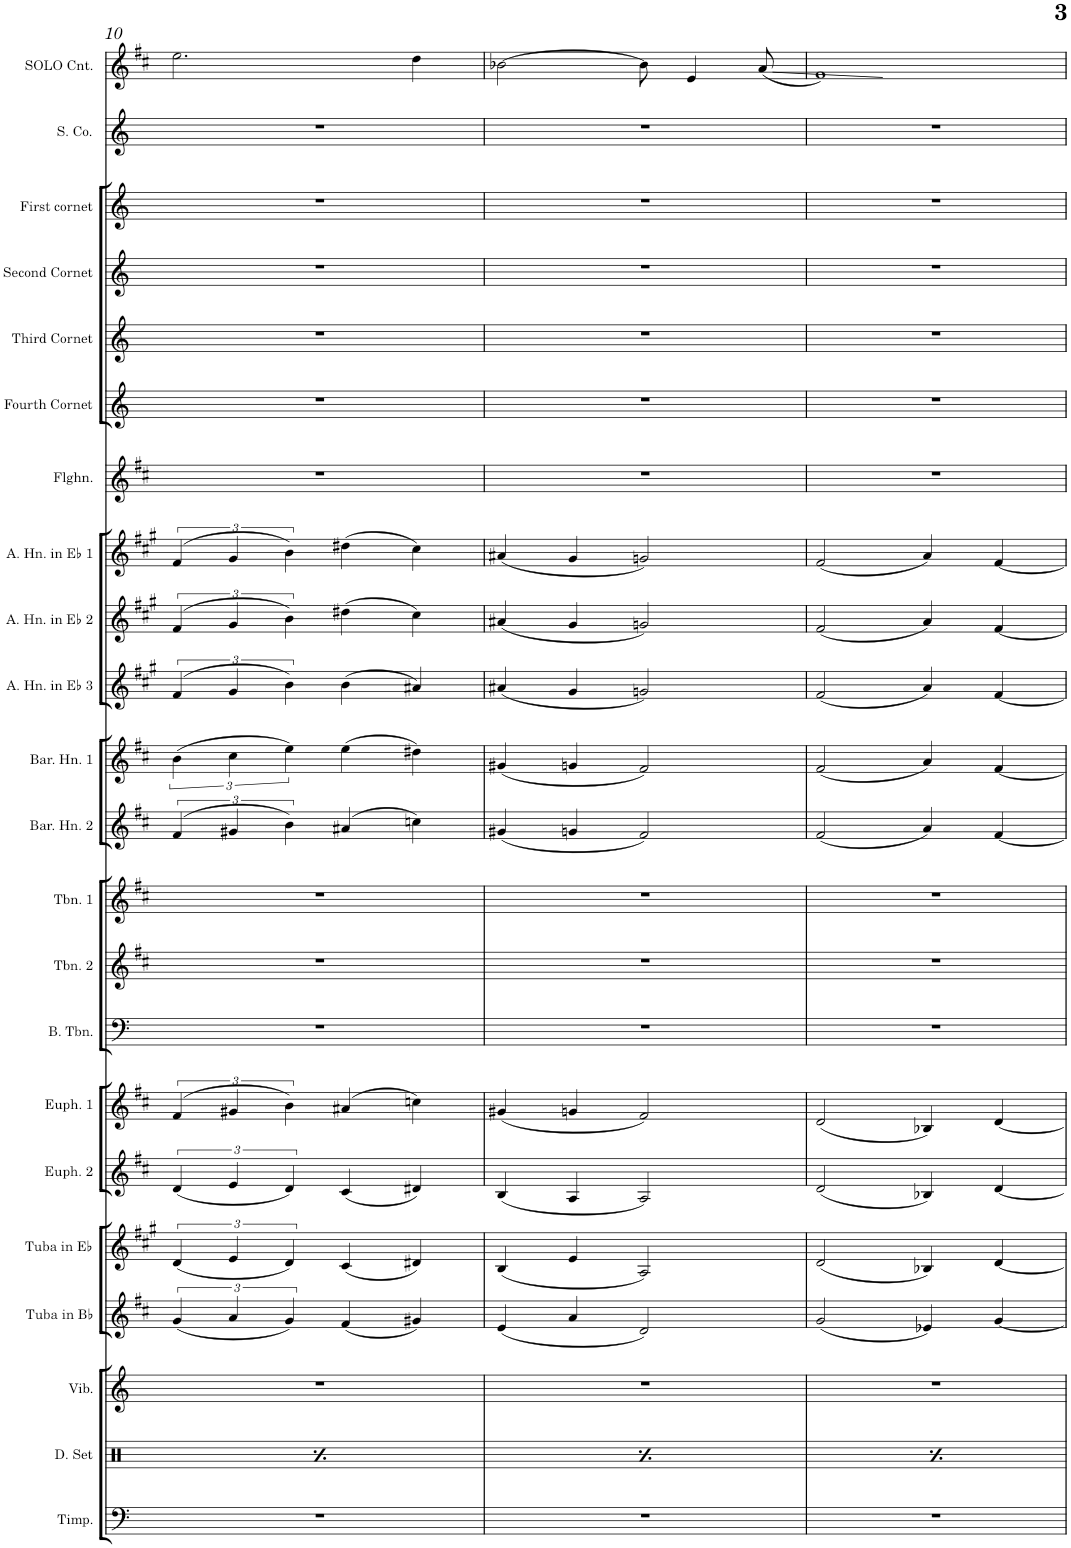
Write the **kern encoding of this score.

**kern	**kern	**dynam	**kern	**kern	**kern	**kern	**kern	**kern	**kern	**kern	**kern	**kern	**kern	**kern	**kern	**kern	**kern	**kern	**kern	**kern	**kern	**kern
*part22	*part21	*part21	*part20	*part19	*part18	*part17	*part16	*part15	*part14	*part13	*part12	*part11	*part10	*part9	*part8	*part7	*part6	*part5	*part4	*part3	*part2	*part1
*staff22	*staff21	*staff21	*staff20	*staff19	*staff18	*staff17	*staff16	*staff15	*staff14	*staff13	*staff12	*staff11	*staff10	*staff9	*staff8	*staff7	*staff6	*staff5	*staff4	*staff3	*staff2	*staff1
*I"Timpani	*I"Drumset	*	*I"Vibraphone	*I"Tuba in Bb	*I"Tuba in Eb	*I"Euphonium 2	*I"Euphonium 1	*I"Bass Trombone	*I"Trombone 2	*I"Trombone 1	*I"Baritone Horn 2	*I"Baritone Horn 1	*I"Alto Horn in Eb 3	*I"Alto Horn in Eb 2	*I"Alto Horn in Eb 1	*I"Flugelhorn	*I"Fourth Cornet	*I"Third Cornet	*I"Second Cornet	*I"First Cornet	*I"Soprano Cornet	*I"SOLO Cornet
*I'Timp.	*I'D. Set	*	*I'Vib.	*I'Tuba in Bb	*I'Tuba in Eb	*I'Euph. 2	*I'Euph. 1	*I'B. Tbn.	*I'Tbn. 2	*I'Tbn. 1	*I'Bar. Hn. 2	*I'Bar. Hn. 1	*I'A. Hn. in Eb 3	*I'A. Hn. in Eb 2	*I'A. Hn. in Eb 1	*I'Flghn.	*I'Fourth Cornet	*I'Third Cornet	*I'Second Cornet	*I'First cornet	*I'S. Co.	*I'SOLO Cnt.
!!LO:PB:g=z
*clefF4	*clefX	*	*clefG2	*clefG2	*clefG2	*clefG2	*clefG2	*clefF4	*clefG2	*clefG2	*clefG2	*clefG2	*clefG2	*clefG2	*clefG2	*clefG2	*clefG2	*clefG2	*clefG2	*clefG2	*clefG2	*clefG2
*	*	*	*	*Trd15c26	*Trd12c21	*Trd8c14	*Trd8c14	*	*Trd8c14	*Trd8c14	*Trd8c14	*Trd8c14	*Trd5c9	*Trd5c9	*Trd5c9	*Trd1c2	*Trd1c2	*Trd1c2	*Trd1c2	*Trd1c2	*Trd1c2	*Trd1c2
*k[]	*k[]	*	*k[]	*k[f#c#]	*k[f#c#g#]	*k[f#c#]	*k[f#c#]	*k[]	*k[f#c#]	*k[f#c#]	*k[f#c#]	*k[f#c#]	*k[f#c#g#]	*k[f#c#g#]	*k[f#c#g#]	*k[f#c#]	*k[]	*k[]	*k[]	*k[]	*k[]	*k[f#c#]
*M4/4	*M4/4	*	*M4/4	*M4/4	*M4/4	*M4/4	*M4/4	*M4/4	*M4/4	*M4/4	*M4/4	*M4/4	*M4/4	*M4/4	*M4/4	*M4/4	*M4/4	*M4/4	*M4/4	*M4/4	*M4/4	*M4/4
=10	=10	=10	=10	=10	=10	=10	=10	=10	=10	=10	=10	=10	=10	=10	=10	=10	=10	=10	=10	=10	=10	=10
*	*^	*	*	*	*	*	*	*	*	*	*	*	*	*	*	*	*	*	*	*	*	*
!	!	!	!LO:DY:b	!	!	!	!	!	!	!	!	!	!	!	!	!	!	!	!	!	!	!	!
1r	4Ree/	4r	p	1r	(6g/	(6d/	(6d/	(6f#/	1r	1r	1r	(6f#/	(6b\	(6f#/	(6f#/	(6f#/	1r	1r	1r	1r	1r	1r	2.ee\
.	.	.	.	.	6a/	6e/	6e/	6g#X/	.	.	.	6g#X/	6cc#\	6g#/	6g#/	6g#/	.	.	.	.	.	.	.
.	8.Rff/L	4Rcc/	.	.	.	.	.	.	.	.	.	.	.	.	.	.	.	.	.	.	.	.	.
.	.	.	.	.	6g/)	6d/)	6d/)	6b\)	.	.	.	6b\)	6ee\)	6b\)	6b\)	6b\)	.	.	.	.	.	.	.
.	16Rff/Jk	.	.	.	.	.	.	.	.	.	.	.	.	.	.	.	.	.	.	.	.	.	.
.	4Rff/	4r	.	.	(4f#/	(4c#/	(4c#/	(4a#X/	.	.	.	(4a#X/	(4ee\	(4b\	(4dd#X\	(4dd#X\	.	.	.	.	.	.	.
.	8.Rff/L	4Rcc/	.	.	4g#X/)	4d#X/)	4d#X/)	4ccn\)	.	.	.	4ccn\)	4dd#X\)	4a#X/)	4cc#\)	4cc#\)	.	.	.	.	.	.	4dd\
.	16Rff/Jk	.	.	.	.	.	.	.	.	.	.	.	.	.	.	.	.	.	.	.	.	.	.
=11	=11	=11	=11	=11	=11	=11	=11	=11	=11	=11	=11	=11	=11	=11	=11	=11	=11	=11	=11	=11	=11	=11	=11
!	!	!	!LO:DY:b	!	!	!	!	!	!	!	!	!	!	!	!	!	!	!	!	!	!	!	!
1r	4Ree/	4r	p	1r	(4e/	(4B/	(4B/	(4g#X/	1r	1r	1r	(4g#X/	(4g#X/	(4a#X/	(4a#X/	(4a#X/	1r	1r	1r	1r	1r	1r	[2b-X\
.	8.Rff/L	4Rcc/	.	.	4a/	4e/	4A/	4gn/	.	.	.	4gn/	4gn/	4g#/	4g#/	4g#/	.	.	.	.	.	.	.
.	16Rff/Jk	.	.	.	.	.	.	.	.	.	.	.	.	.	.	.	.	.	.	.	.	.	.
.	4Rff/	4r	.	.	2d/)	2A/)	2A/)	2f#/)	.	.	.	2f#/)	2f#/)	2gn/)	2gn/)	2gn/)	.	.	.	.	.	.	8b-\]
.	.	.	.	.	.	.	.	.	.	.	.	.	.	.	.	.	.	.	.	.	.	.	4e/
.	8.Rff/L	4Rcc/	.	.	.	.	.	.	.	.	.	.	.	.	.	.	.	.	.	.	.	.	.
.	.	.	.	.	.	.	.	.	.	.	.	.	.	.	.	.	.	.	.	.	.	.	(8a/
.	16Rff/Jk	.	.	.	.	.	.	.	.	.	.	.	.	.	.	.	.	.	.	.	.	.	.
=12	=12	=12	=12	=12	=12	=12	=12	=12	=12	=12	=12	=12	=12	=12	=12	=12	=12	=12	=12	=12	=12	=12	=12
!	!	!	!LO:DY:b	!	!	!	!	!	!	!	!	!	!	!	!	!	!	!	!	!	!	!	!
1r	4Ree/	4r	p	1r	(2g/	(2d/	(2d/	(2d/	1r	1r	1r	(2f#/	(2f#/	(2f#/	(2f#/	(2f#/	1r	1r	1r	1r	1r	1r	1f#)
.	8.Rff/L	4Rcc/	.	.	.	.	.	.	.	.	.	.	.	.	.	.	.	.	.	.	.	.	.
.	16Rff/Jk	.	.	.	.	.	.	.	.	.	.	.	.	.	.	.	.	.	.	.	.	.	.
.	4Rff/	4r	.	.	4e-X/)	4B-X/)	4B-X/)	4B-X/)	.	.	.	4a/)	4a/)	4a/)	4a/)	4a/)	.	.	.	.	.	.	.
.	8.Rff/L	4Rcc/	.	.	[4g/	[4d/	[4d/	[4d/	.	.	.	[4f#/	[4f#/	[4f#/	[4f#/	[4f#/	.	.	.	.	.	.	.
.	16Rff/Jk	.	.	.	.	.	.	.	.	.	.	.	.	.	.	.	.	.	.	.	.	.	.
*	*v	*v	*	*	*	*	*	*	*	*	*	*	*	*	*	*	*	*	*	*	*	*	*
=	=	=	=	=	=	=	=	=	=	=	=	=	=	=	=	=	=	=	=	=	=	=
*-	*-	*-	*-	*-	*-	*-	*-	*-	*-	*-	*-	*-	*-	*-	*-	*-	*-	*-	*-	*-	*-	*-
